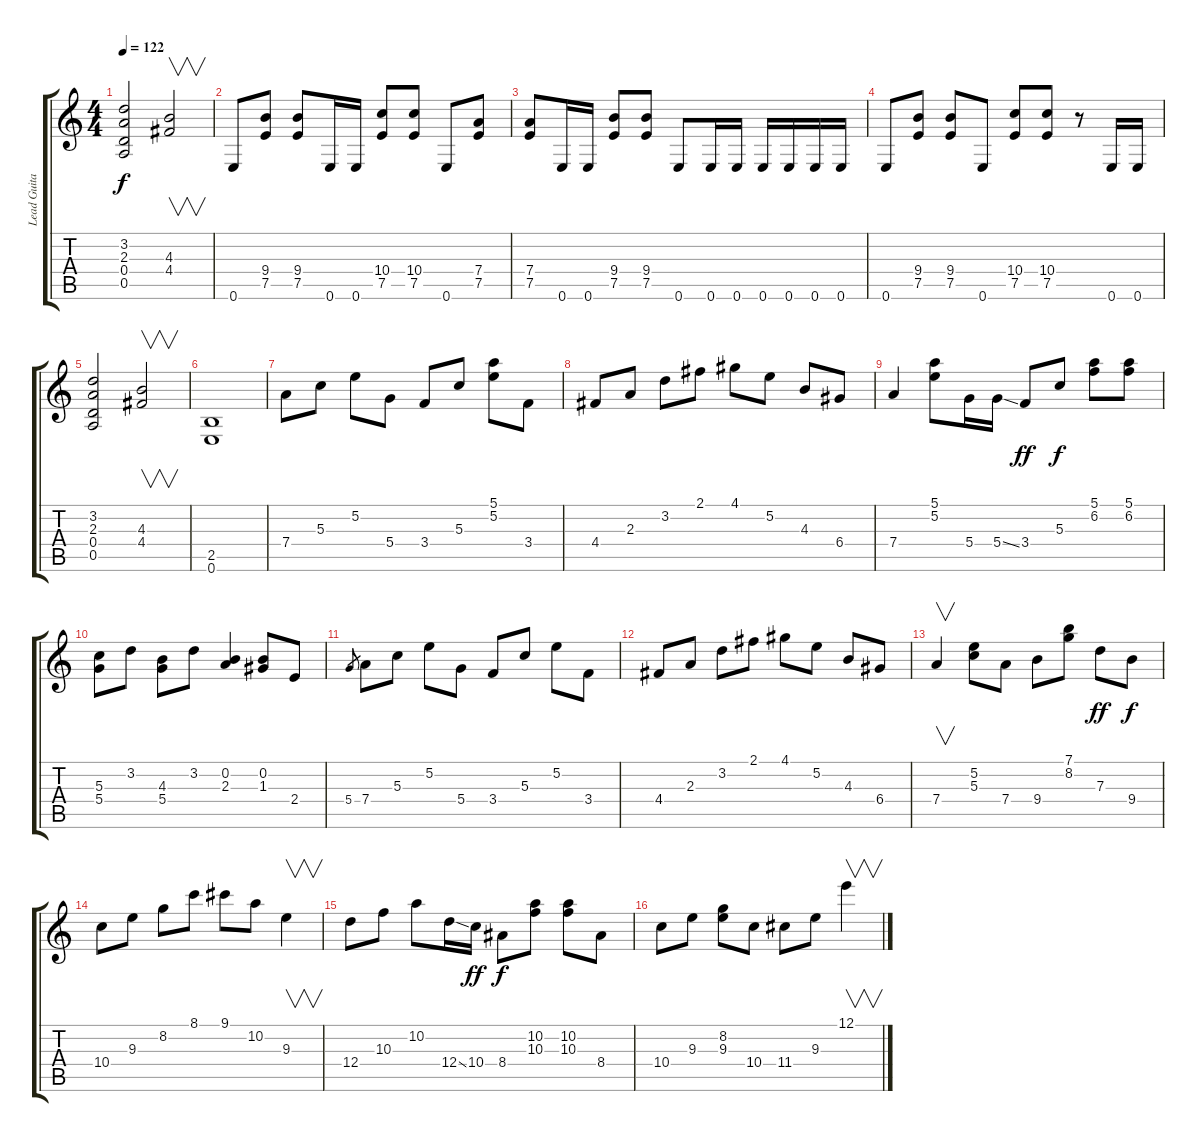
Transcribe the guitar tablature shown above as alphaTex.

\track ("Lead Guitar" "Lead Guita") {instrument overdrivenguitar}
\staff {score tabs}
\tuning (E4 B3 G3 D3 A2 E2) {hide}
\ts (4 4)
\tempo 122
\clef g2
\ks c
(3.2 2.3 0.4 0.5).2{dy f} (4.3 4.4).2{v} |
0.6.8 (9.4 7.5).8 (9.4 7.5).8 0.6.16 0.6.16 (10.4 7.5).8 (10.4 7.5).8 0.6.8 (7.4 7.5).8 |
(7.4 7.5).8 0.6.16 0.6.16 (9.4 7.5).8 (9.4 7.5).8 0.6.8 0.6.16 0.6.16 0.6.16 0.6.16 0.6.16 0.6.16 |
0.6.8 (9.4 7.5).8 (9.4 7.5).8 0.6.8 (10.4 7.5).8 (10.4 7.5).8 r.8 0.6.16 0.6.16 |
(3.2 2.3 0.4 0.5).2 (4.3 4.4).2{v} |
(2.5 0.6).1 |
7.4.8 5.3.8 5.2.8 5.4.8 3.4.8 5.3.8 (5.1 5.2).8 3.4.8 |
4.4.8 2.3.8 3.2.8 2.1.8 4.1.8 5.2.8 4.3.8 6.4.8 |
7.4.4 (5.1 5.2).8 5.4.16 5.4{ss}.16 3.4.8{dy ff} 5.3.8{dy f} (5.1 6.2).8 (5.1 6.2).8 |
(5.3 5.4).8 3.2.8 (4.3 5.4).8 3.2.8 (0.2 2.3).4 (0.2 1.3).8 2.4.8 |
5.4.8{gr} 7.4.8 5.3.8 5.2.8 5.4.8 3.4.8 5.3.8 5.2.8 3.4.8 |
4.4.8 2.3.8 3.2.8 2.1.8 4.1.8 5.2.8 4.3.8 6.4.8 |
7.4.4{v} (5.2 5.3).8 7.4.8 9.4.8 (7.1 8.2).8 7.3.8{dy ff} 9.4.8{dy f} |
10.4.8 9.3.8 8.2.8 8.1.8 9.1.8 10.2.8 9.3.4{v} |
12.4.8 10.3.8 10.2.8 12.4{ss}.16 10.4.16{dy ff} 8.4.8{dy f} (10.2 10.3).8 (10.2 10.3).8 8.4.8 |
10.4.8 9.3.8 (8.2 9.3).8 10.4.8 11.4.8 9.3.8 12.1.4{v}
